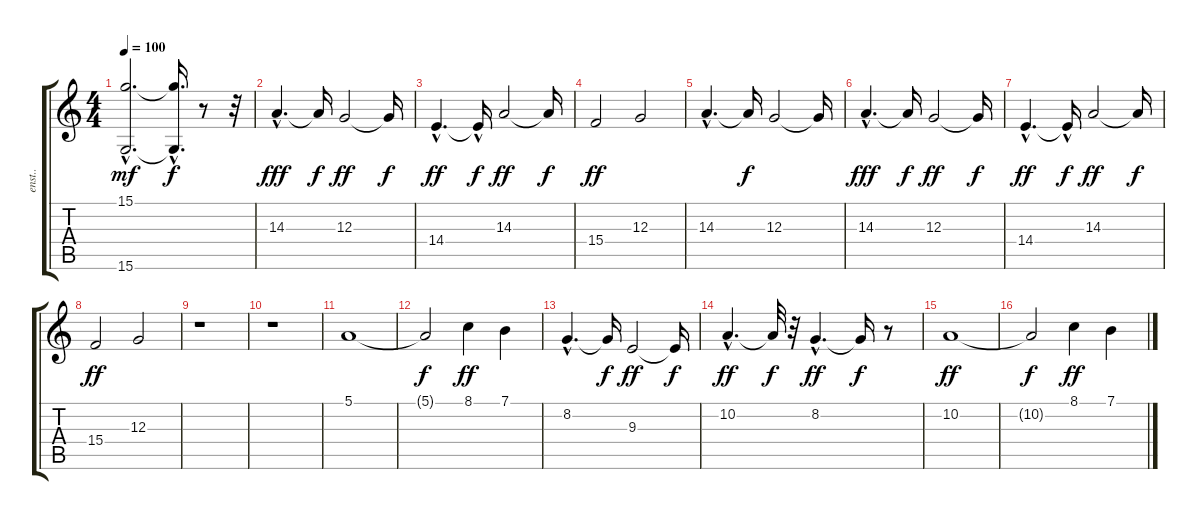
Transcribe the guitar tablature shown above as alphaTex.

\track ("enst.." "enst..") {instrument pad2warm}
\staff {score tabs}
\tuning (E4 B3 G3 D3 A2 E2) {hide}
\ts (4 4)
\tempo 100
\clef g2
\ks c
(15.1{hac} 15.6{hac}).2{d dy mf} (15.1{t} 15.6{hac t}).16{d dy f} r.8 r.32 |
14.3{hac}.4{d dy fff instrument stringensemble2} 14.3{t}.16{dy f} 12.3.2{dy ff} 12.3{t}.16{dy f} |
14.4{hac}.4{d dy ff} 14.4{hac t}.16{dy f} 14.3.2{dy ff} 14.3{t}.16{dy f} |
15.4.2{dy ff} 12.3.2 |
14.3{hac}.4{d} 14.3{t}.16{dy f} 12.3.2 12.3{t}.16 |
14.3{hac}.4{d dy fff} 14.3{t}.16{dy f} 12.3.2{dy ff} 12.3{t}.16{dy f} |
14.4{hac}.4{d dy ff} 14.4{hac t}.16{dy f} 14.3.2{dy ff} 14.3{t}.16{dy f} |
15.4.2{dy ff} 12.3.2 |
r.1 |
r.1 |
5.1.1{instrument pad2warm} |
5.1{t}.2{dy f} 8.1.4{dy ff} 7.1.4 |
8.2{hac}.4{d} 8.2{t}.16{dy f} 9.3.2{dy ff} 9.3{t}.16{dy f} |
10.2{hac}.4{d dy ff} 10.2{t}.32{dy f} r.32 8.2{hac}.4{d dy ff} 8.2{t}.16{dy f} r.8 |
10.2.1{dy ff} |
10.2{t}.2{dy f} 8.1.4{dy ff} 7.1.4
